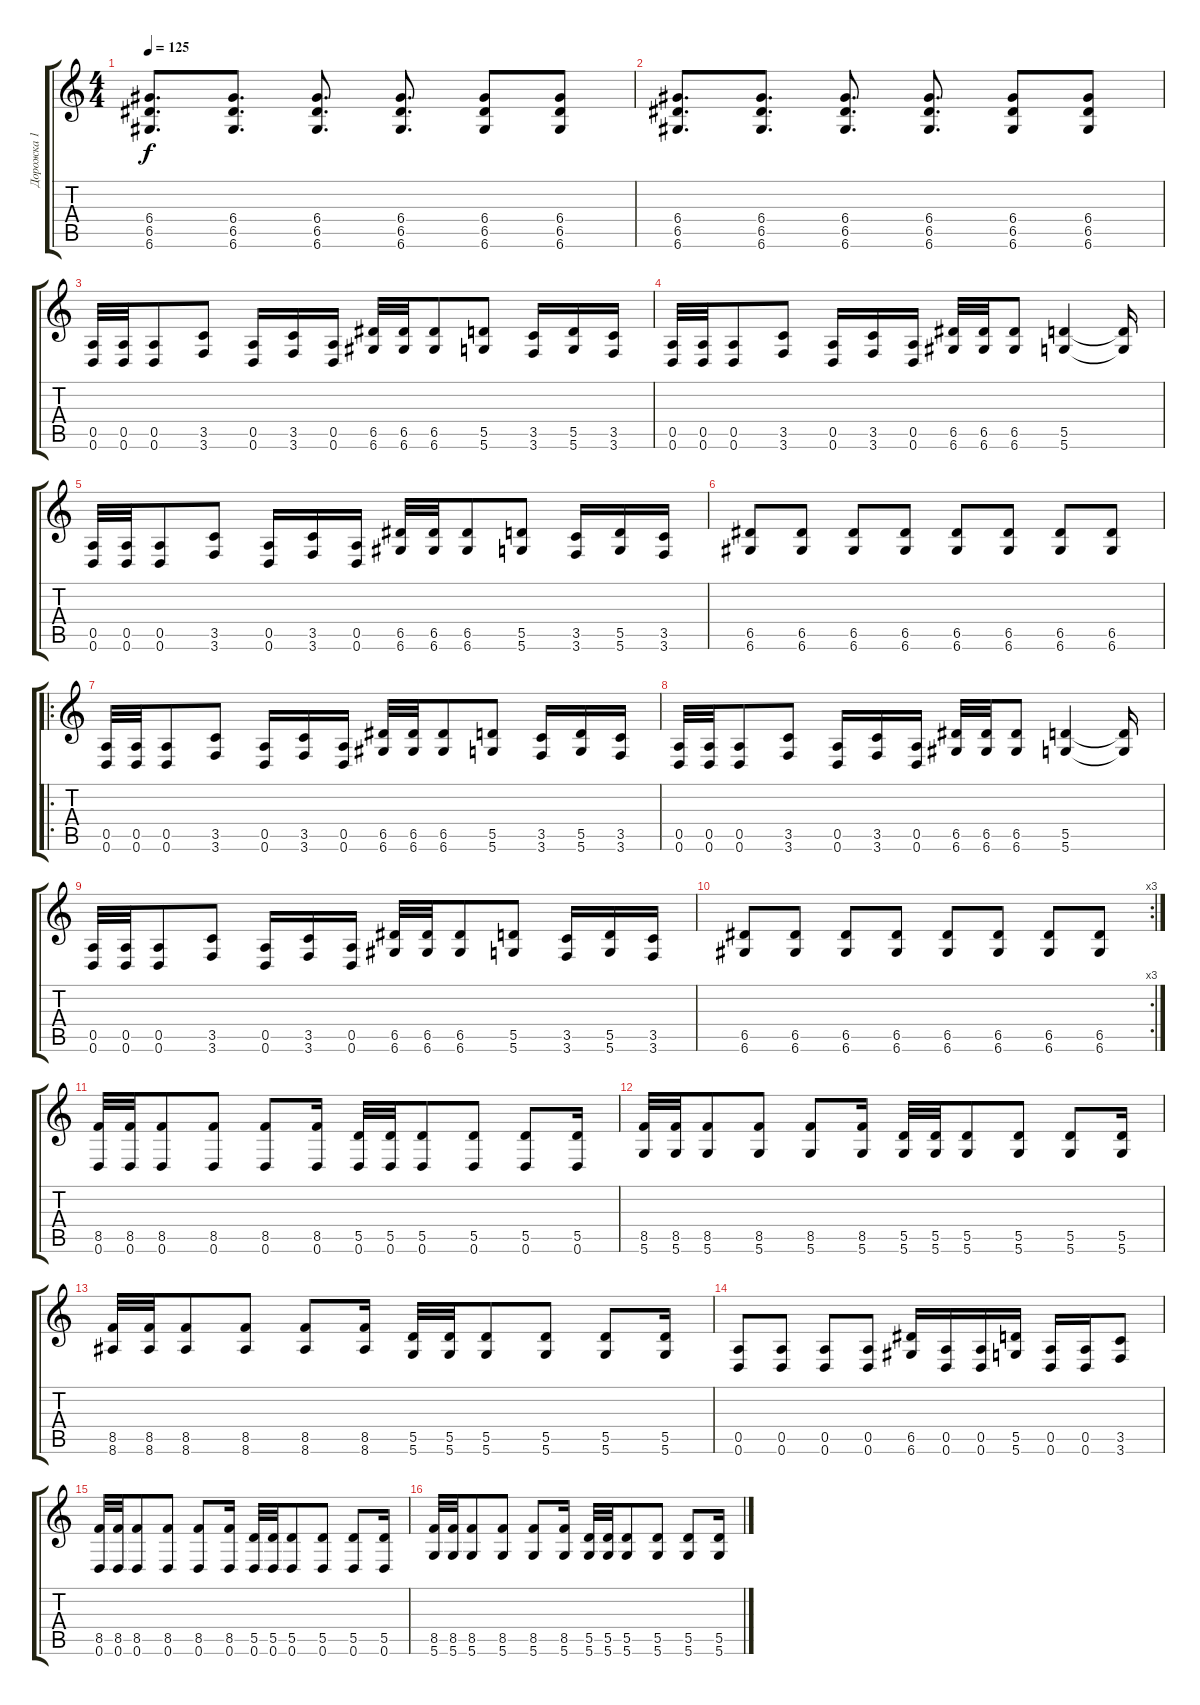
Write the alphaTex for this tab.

\track ("Дорожка 1" "Дорожка 1") {instrument distortionguitar}
\staff {score tabs}
\tuning (E4 B3 G3 D3 A2 D2) {hide}
\ts (4 4)
\tempo 125
\clef g2
\ks c
(6.4 6.5 6.6).8{d dy f} (6.4 6.5 6.6).8{d} (6.4 6.5 6.6).8{d} (6.4 6.5 6.6).8{d} (6.4 6.5 6.6).8 (6.4 6.5 6.6).8 |
(6.4 6.5 6.6).8{d} (6.4 6.5 6.6).8{d} (6.4 6.5 6.6).8{d} (6.4 6.5 6.6).8{d} (6.4 6.5 6.6).8 (6.4 6.5 6.6).8 |
(0.5 0.6).32 (0.5 0.6).32 (0.5 0.6).8 (3.5 3.6).8 (0.5 0.6).16 (3.5 3.6).16 (0.5 0.6).16 (6.5 6.6).32 (6.5 6.6).32 (6.5 6.6).8 (5.5 5.6).8 (3.5 3.6).16 (5.5 5.6).16 (3.5 3.6).16 |
(0.5 0.6).32 (0.5 0.6).32 (0.5 0.6).8 (3.5 3.6).8 (0.5 0.6).16 (3.5 3.6).16 (0.5 0.6).16 (6.5 6.6).32 (6.5 6.6).32 (6.5 6.6).8 (5.5 5.6).4 (5.5{t} 5.6{t}).16 |
(0.5 0.6).32 (0.5 0.6).32 (0.5 0.6).8 (3.5 3.6).8 (0.5 0.6).16 (3.5 3.6).16 (0.5 0.6).16 (6.5 6.6).32 (6.5 6.6).32 (6.5 6.6).8 (5.5 5.6).8 (3.5 3.6).16 (5.5 5.6).16 (3.5 3.6).16 |
(6.5 6.6).8 (6.5 6.6).8 (6.5 6.6).8 (6.5 6.6).8 (6.5 6.6).8 (6.5 6.6).8 (6.5 6.6).8 (6.5 6.6).8 |
\ro
(0.5 0.6).32 (0.5 0.6).32 (0.5 0.6).8 (3.5 3.6).8 (0.5 0.6).16 (3.5 3.6).16 (0.5 0.6).16 (6.5 6.6).32 (6.5 6.6).32 (6.5 6.6).8 (5.5 5.6).8 (3.5 3.6).16 (5.5 5.6).16 (3.5 3.6).16 |
(0.5 0.6).32 (0.5 0.6).32 (0.5 0.6).8 (3.5 3.6).8 (0.5 0.6).16 (3.5 3.6).16 (0.5 0.6).16 (6.5 6.6).32 (6.5 6.6).32 (6.5 6.6).8 (5.5 5.6).4 (5.5{t} 5.6{t}).16 |
(0.5 0.6).32 (0.5 0.6).32 (0.5 0.6).8 (3.5 3.6).8 (0.5 0.6).16 (3.5 3.6).16 (0.5 0.6).16 (6.5 6.6).32 (6.5 6.6).32 (6.5 6.6).8 (5.5 5.6).8 (3.5 3.6).16 (5.5 5.6).16 (3.5 3.6).16 |
\rc 3
(6.5 6.6).8 (6.5 6.6).8 (6.5 6.6).8 (6.5 6.6).8 (6.5 6.6).8 (6.5 6.6).8 (6.5 6.6).8 (6.5 6.6).8 |
(8.5 0.6).32 (8.5 0.6).32 (8.5 0.6).8 (8.5 0.6).8 (8.5 0.6).8 (8.5 0.6).16 (5.5 0.6).32 (5.5 0.6).32 (5.5 0.6).8 (5.5 0.6).8 (5.5 0.6).8 (5.5 0.6).16 |
(8.5 5.6).32 (8.5 5.6).32 (8.5 5.6).8 (8.5 5.6).8 (8.5 5.6).8 (8.5 5.6).16 (5.5 5.6).32 (5.5 5.6).32 (5.5 5.6).8 (5.5 5.6).8 (5.5 5.6).8 (5.5 5.6).16 |
(8.5 8.6).32 (8.5 8.6).32 (8.5 8.6).8 (8.5 8.6).8 (8.5 8.6).8 (8.5 8.6).16 (5.5 5.6).32 (5.5 5.6).32 (5.5 5.6).8 (5.5 5.6).8 (5.5 5.6).8 (5.5 5.6).16 |
(0.5 0.6).8 (0.5 0.6).8 (0.5 0.6).8 (0.5 0.6).8 (6.5 6.6).16 (0.5 0.6).16 (0.5 0.6).16 (5.5 5.6).16 (0.5 0.6).16 (0.5 0.6).16 (3.5 3.6).8 |
(8.5 0.6).32 (8.5 0.6).32 (8.5 0.6).8 (8.5 0.6).8 (8.5 0.6).8 (8.5 0.6).16 (5.5 0.6).32 (5.5 0.6).32 (5.5 0.6).8 (5.5 0.6).8 (5.5 0.6).8 (5.5 0.6).16 |
(8.5 5.6).32 (8.5 5.6).32 (8.5 5.6).8 (8.5 5.6).8 (8.5 5.6).8 (8.5 5.6).16 (5.5 5.6).32 (5.5 5.6).32 (5.5 5.6).8 (5.5 5.6).8 (5.5 5.6).8 (5.5 5.6).16
